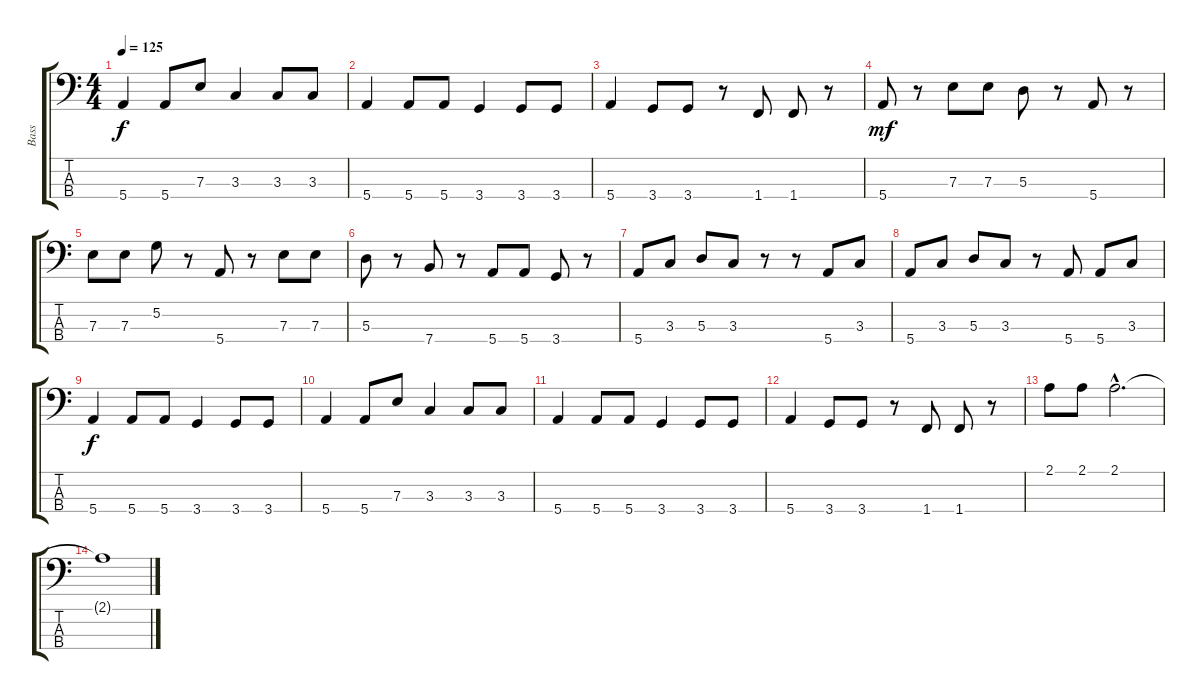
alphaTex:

\track ("Bass" "Bass") {instrument slapbass1}
\staff {score tabs}
\tuning (G2 D2 A1 E1) {hide}
\ts (4 4)
\tempo 125
\clef f4
\ks c
5.4.4{dy f} 5.4.8 7.3.8 3.3.4 3.3.8 3.3.8 |
5.4.4 5.4.8 5.4.8 3.4.4 3.4.8 3.4.8 |
5.4.4 3.4.8 3.4.8 r.8 1.4.8 1.4.8 r.8 |
5.4.8{dy mf} r.8 7.3.8 7.3.8 5.3.8 r.8 5.4.8 r.8 |
7.3.8 7.3.8 5.2.8 r.8 5.4.8 r.8 7.3.8 7.3.8 |
5.3.8 r.8 7.4.8 r.8 5.4.8 5.4.8 3.4.8 r.8 |
5.4.8 3.3.8 5.3.8 3.3.8 r.8 r.8 5.4.8 3.3.8 |
5.4.8 3.3.8 5.3.8 3.3.8 r.8 5.4.8 5.4.8 3.3.8 |
5.4.4{dy f} 5.4.8 5.4.8 3.4.4 3.4.8 3.4.8 |
5.4.4 5.4.8 7.3.8 3.3.4 3.3.8 3.3.8 |
5.4.4 5.4.8 5.4.8 3.4.4 3.4.8 3.4.8 |
5.4.4 3.4.8 3.4.8 r.8 1.4.8 1.4.8 r.8 |
2.1.8 2.1.8 2.1{hac}.2{d} |
2.1{t}.1
